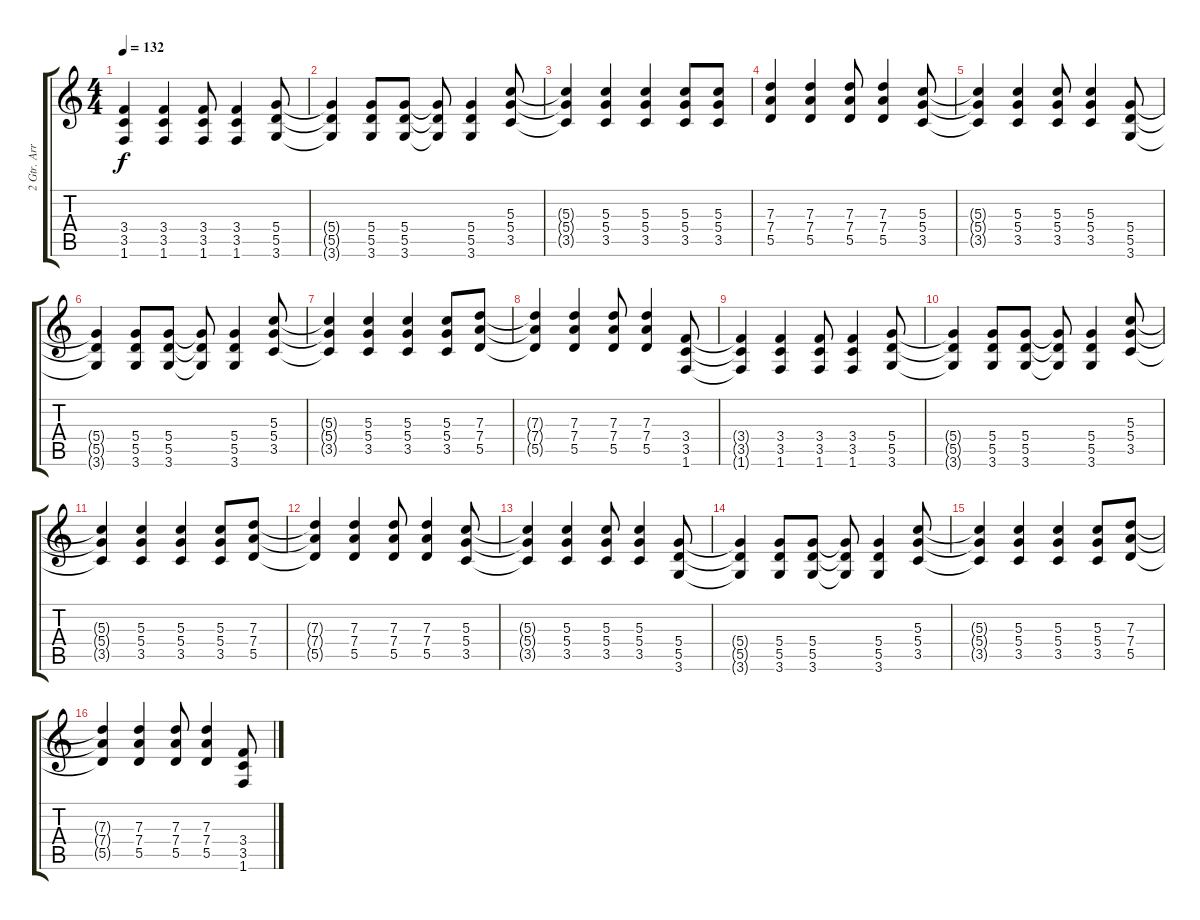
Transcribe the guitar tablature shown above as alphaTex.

\track ("2 Gtr. Arr. Rhythm" "2 Gtr. Arr") {instrument distortionguitar}
\staff {score tabs}
\tuning (E4 B3 G3 D3 A2 E2) {hide}
\ts (4 4)
\tempo 132
\clef g2
\ks c
(3.4{t} 3.5{t} 1.6{t}).4{dy f} (3.4 3.5 1.6).4 (3.4 3.5 1.6).8 (3.4 3.5 1.6).4 (5.4 5.5 3.6).8 |
(5.4{t} 5.5{t} 3.6{t}).4 (5.4 5.5 3.6).8 (5.4 5.5 3.6).8 (5.4{t} 5.5{t} 3.6{t}).8 (5.4 5.5 3.6).4 (5.3 5.4 3.5).8 |
(5.3{t} 5.4{t} 3.5{t}).4 (5.3 5.4 3.5).4 (5.3 5.4 3.5).4 (5.3 5.4 3.5).8 (5.3 5.4 3.5).8 |
(7.3 7.4 5.5).4 (7.3 7.4 5.5).4 (7.3 7.4 5.5).8 (7.3 7.4 5.5).4 (5.3 5.4 3.5).8 |
(5.3{t} 5.4{t} 3.5{t}).4 (5.3 5.4 3.5).4 (5.3 5.4 3.5).8 (5.3 5.4 3.5).4 (5.4 5.5 3.6).8 |
(5.4{t} 5.5{t} 3.6{t}).4 (5.4 5.5 3.6).8 (5.4 5.5 3.6).8 (5.4{t} 5.5{t} 3.6{t}).8 (5.4 5.5 3.6).4 (5.3 5.4 3.5).8 |
(5.3{t} 5.4{t} 3.5{t}).4 (5.3 5.4 3.5).4 (5.3 5.4 3.5).4 (5.3 5.4 3.5).8 (7.3 7.4 5.5).8 |
(7.3{t} 7.4{t} 5.5{t}).4 (7.3 7.4 5.5).4 (7.3 7.4 5.5).8 (7.3 7.4 5.5).4 (3.4 3.5 1.6).8 |
(3.4{t} 3.5{t} 1.6{t}).4 (3.4 3.5 1.6).4 (3.4 3.5 1.6).8 (3.4 3.5 1.6).4 (5.4 5.5 3.6).8 |
(5.4{t} 5.5{t} 3.6{t}).4 (5.4 5.5 3.6).8 (5.4 5.5 3.6).8 (5.4{t} 5.5{t} 3.6{t}).8 (5.4 5.5 3.6).4 (5.3 5.4 3.5).8 |
(5.3{t} 5.4{t} 3.5{t}).4 (5.3 5.4 3.5).4 (5.3 5.4 3.5).4 (5.3 5.4 3.5).8 (7.3 7.4 5.5).8 |
(7.3{t} 7.4{t} 5.5{t}).4 (7.3 7.4 5.5).4 (7.3 7.4 5.5).8 (7.3 7.4 5.5).4 (5.3 5.4 3.5).8 |
(5.3{t} 5.4{t} 3.5{t}).4 (5.3 5.4 3.5).4 (5.3 5.4 3.5).8 (5.3 5.4 3.5).4 (5.4 5.5 3.6).8 |
(5.4{t} 5.5{t} 3.6{t}).4 (5.4 5.5 3.6).8 (5.4 5.5 3.6).8 (5.4{t} 5.5{t} 3.6{t}).8 (5.4 5.5 3.6).4 (5.3 5.4 3.5).8 |
(5.3{t} 5.4{t} 3.5{t}).4 (5.3 5.4 3.5).4 (5.3 5.4 3.5).4 (5.3 5.4 3.5).8 (7.3 7.4 5.5).8 |
(7.3{t} 7.4{t} 5.5{t}).4 (7.3 7.4 5.5).4 (7.3 7.4 5.5).8 (7.3 7.4 5.5).4 (3.4 3.5 1.6).8
